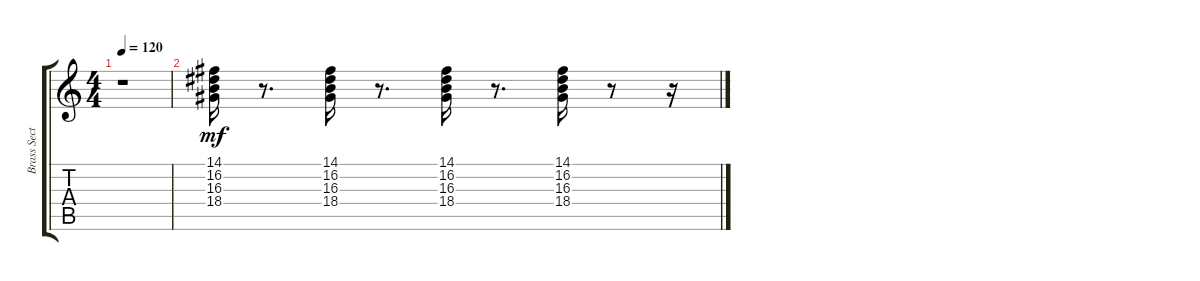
\track ("Brass Section" "Brass Sect") {instrument brasssection}
\staff {score tabs}
\tuning (E4 B3 G3 D3 A2 E2) {hide}
\ts (4 4)
\tempo 120
\clef g2
\ks c
r.1{dy mf} |
(14.1 16.2 16.3 18.4).16 r.8{d} (14.1 16.2 16.3 18.4).16 r.8{d} (14.1 16.2 16.3 18.4).16 r.8{d} (14.1 16.2 16.3 18.4).16 r.8 r.16
